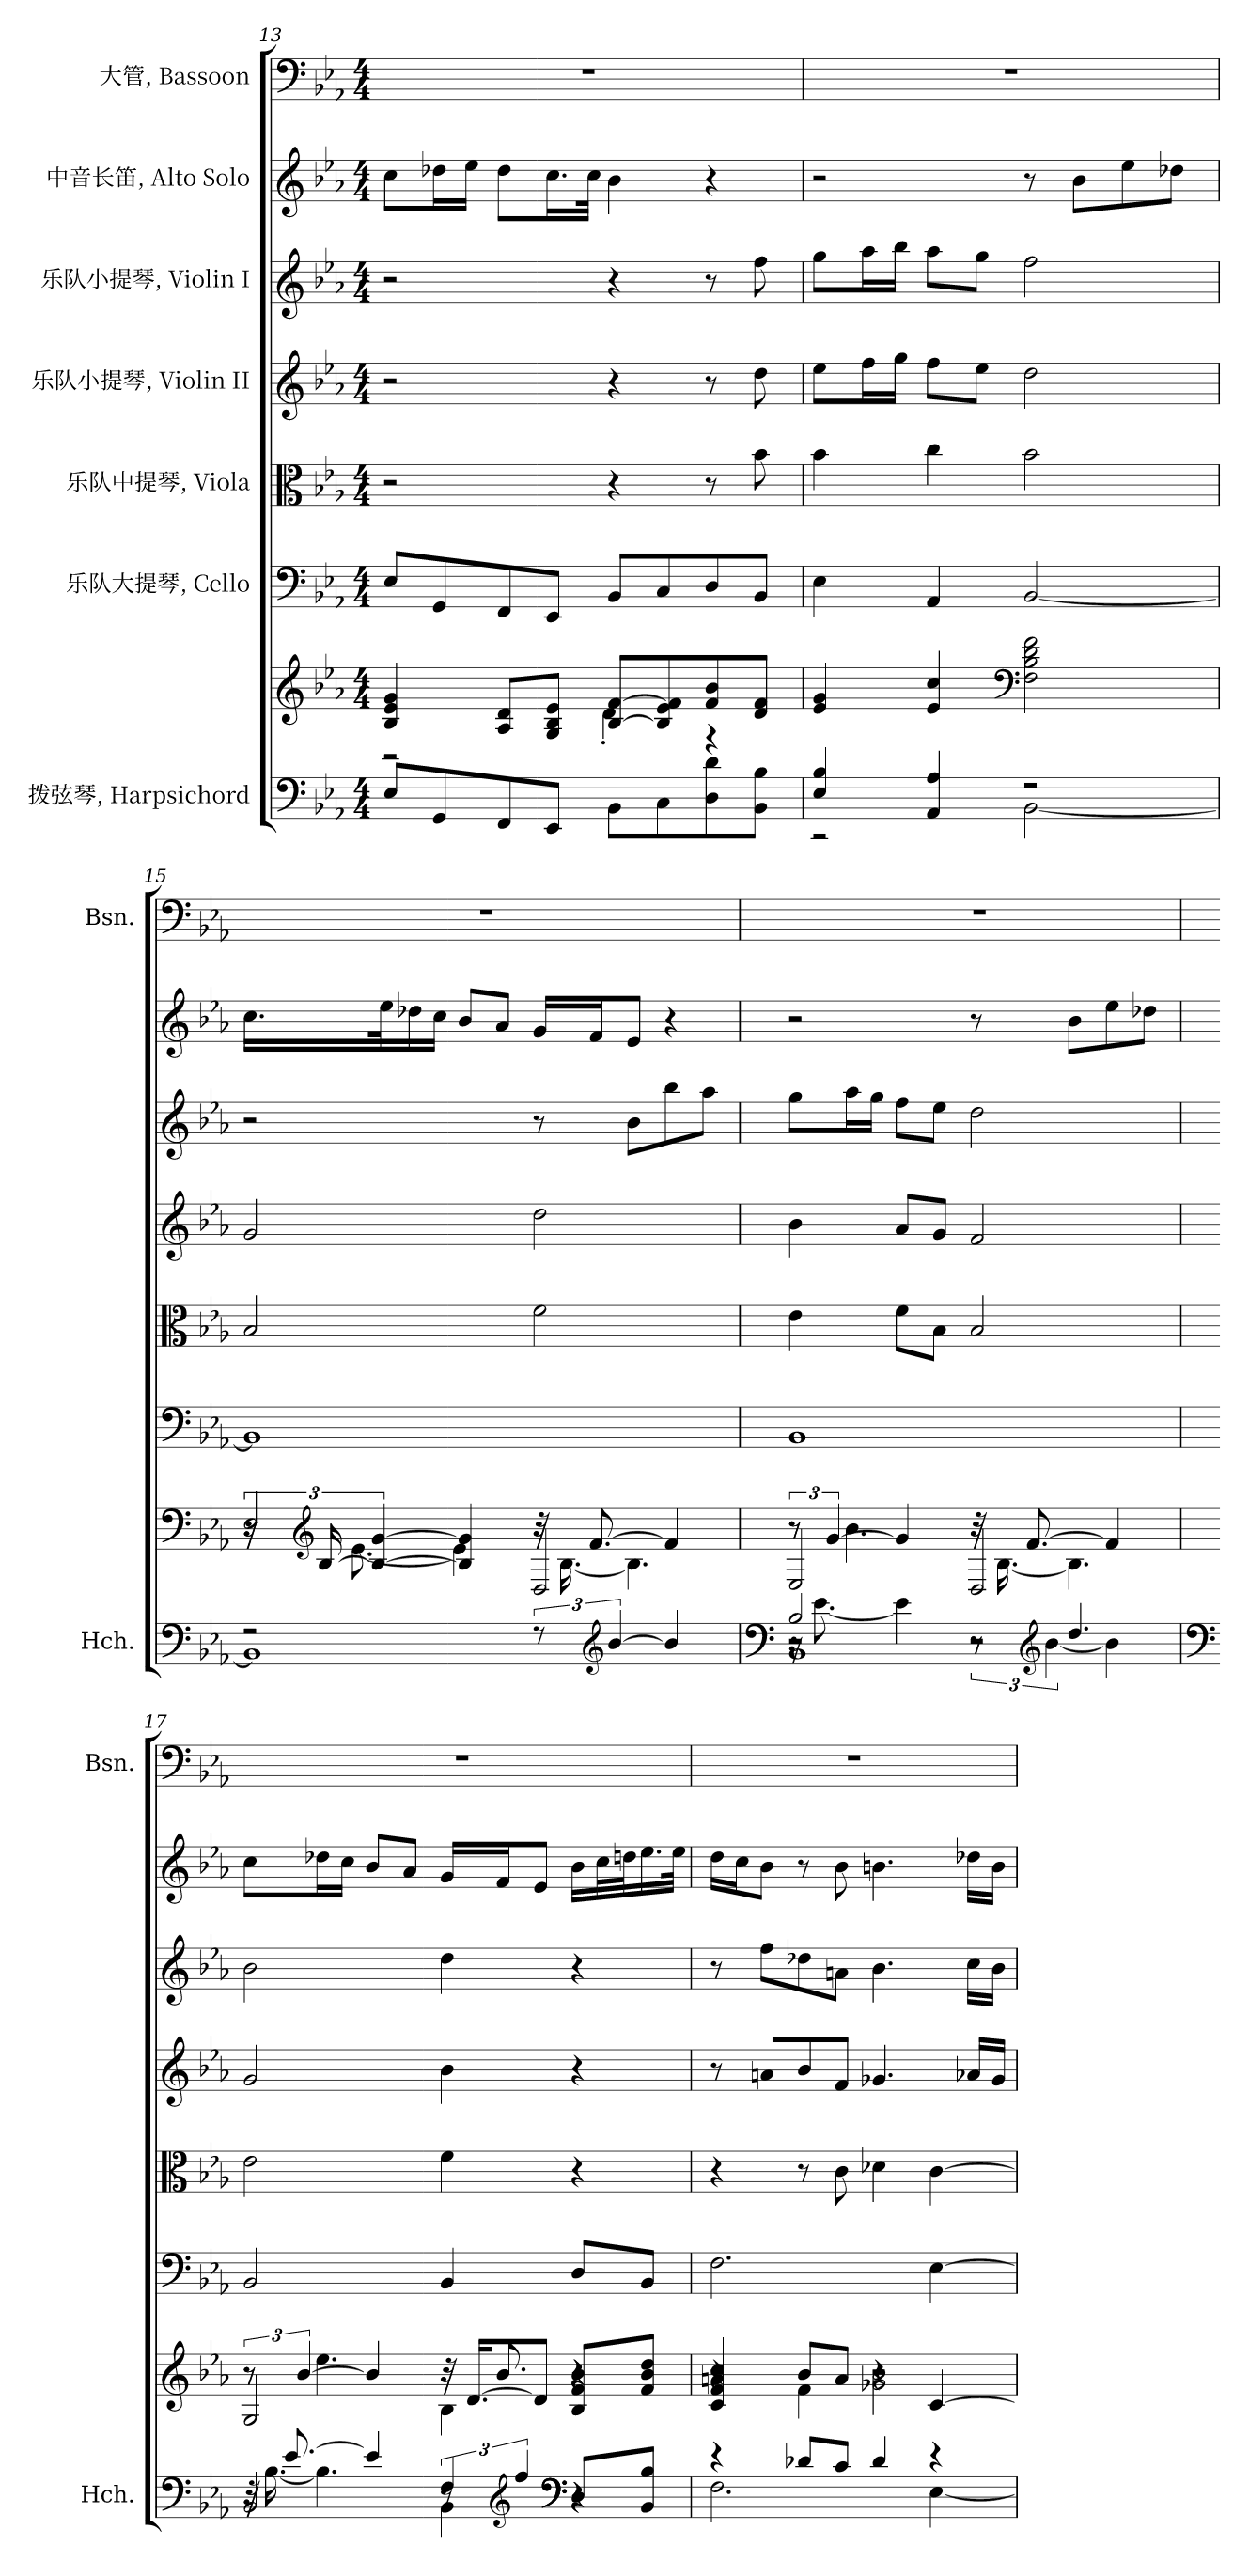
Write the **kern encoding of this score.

**kern	**kern	**kern	**kern	**kern	**kern	**kern	**kern
*part7	*part7	*part6	*part5	*part4	*part3	*part2	*part1
*staff8	*staff7	*staff6	*staff5	*staff4	*staff3	*staff2	*staff1
*I"拨弦琴, Harpsichord	*	*I"乐队大提琴, Cello	*I"乐队中提琴, Viola	*I"乐队小提琴, Violin II	*I"乐队小提琴, Violin I	*I"中音长笛, Alto Solo	*I"大管, Bassoon
*I'Hch.	*	*	*	*	*	*	*I'Bsn.
*clefF4	*clefG2	*clefF4	*clefC3	*clefG2	*clefG2	*clefG2	*clefF4
*	*	*	*	*	*	*ITrd3c5	*
*k[b-e-a-]	*k[b-e-a-]	*k[b-e-a-]	*k[b-e-a-]	*k[b-e-a-]	*k[b-e-a-]	*k[b-e-]	*k[b-e-a-]
*M4/4	*M4/4	*M4/4	*M4/4	*M4/4	*M4/4	*M4/4	*M4/4
=13	=13	=13	=13	=13	=13	=13	=13
*	*^	*	*	*	*	*	*
8E-/L	4B-/ 4e-/ 4g/	2r	8E-/L	2r	2r	2r	8g\L	1r
8GG/	.	.	8GG/	.	.	.	16a-X\L	.
.	.	.	.	.	.	.	16b-\JJ	.
8FF/	8A-/ 8d/L	.	8FF/	.	.	.	8a-\L	.
8EE-/J	8G/ 8B-/ 8e-/J	.	8EE-/J	.	.	.	16.g\L	.
.	.	.	.	.	.	.	32g\JJk	.
8BB-\L	[8B-/ [8f/L	4d'\	8BB-/L	4r	4r	4r	4f\	.
8C\	8B-/] 8e-/ 8f/]	.	8C/	.	.	.	.	.
8D\ 8d\	8f/ 8b-/	4r	8D/	8r	8r	8r	4r	.
8BB-\ 8B-\J	8d/ 8f/J	.	8BB-/J	8b-\	8dd\	8ff\	.	.
*	*v	*v	*	*	*	*	*	*
=14	=14	=14	=14	=14	=14	=14	=14
*^	*	*	*	*	*	*	*
4E-/ 4B-/	2r	4e-/ 4g/	4E-\	4b-\	8ee-\L	8gg\L	2r	1r
.	.	.	.	.	16ff\L	16aa-\L	.	.
.	.	.	.	.	16gg\JJ	16bb-\JJ	.	.
4AA-/ 4A-/	.	4e-/ 4cc/	4AA-/	4cc\	8ff\L	8aa-\L	.	.
.	.	.	.	.	8ee-\J	8gg\J	.	.
*	*	*clefF4	*	*	*	*	*	*
2r	[2BB-\	2F\ 2B-\ 2d\ 2f\	[2BB-/	2b-\	2dd\	2ff\	8r	.
.	.	.	.	.	.	.	8f\L	.
.	.	.	.	.	.	.	8b-\	.
.	.	.	.	.	.	.	8a-X\J	.
!!LO:PB:g=z
=15	=15	=15	=15	=15	=15	=15	=15	=15
*	*	*^	*	*	*	*	*	*
*	*	*	*^	*	*	*	*	*	*
2r	1BB-]	24r	16r	2E-/	1BB-]	2B-/	2g/	2r	16.g\LL	1r
*	*	*clefG2	*	*	*	*	*	*	*	*
.	.	[24B-/	.	.	.	.	.	.	.	.
.	.	.	[8.e-\	.	.	.	.	.	.	.
.	.	6B-/_ [6g/	.	.	.	.	.	.	.	.
.	.	.	.	.	.	.	.	.	32b-\K	.
.	.	.	.	.	.	.	.	.	16a-X\	.
.	.	.	.	.	.	.	.	.	16g\JJ	.
.	.	4B-/] 4g/]	4e-\]	.	.	.	.	.	8f/L	.
.	.	.	.	.	.	.	.	.	8e-/J	.
12r	.	16r	32r	2D/	.	2f\	2dd\	8r	16d/LL	.
.	.	.	[16.B-\	.	.	.	.	.	.	.
.	.	[8.f/	.	.	.	.	.	.	16c/J	.
*clefG2	*	*	*	*	*	*	*	*	*	*
[6b-/	.	.	.	.	.	.	.	.	.	.
.	.	.	4.B-\]	.	.	.	.	8b-\L	8B-/J	.
4b-/]	.	4f/]	.	.	.	.	.	8bb-\	4r	.
.	.	.	.	.	.	.	.	8aa-\J	.	.
*v	*v	*	*	*	*	*	*	*	*	*
=16	=16	=16	=16	=16	=16	=16	=16	=16	=16
*clefF4	*	*	*	*	*	*	*	*	*
*^	*	*	*	*	*	*	*	*	*
*	*^	*	*	*	*	*	*	*	*	*
*	*	*^	*	*	*	*	*	*	*	*	*
2r	16r	2B-/	1BB-	12r	8r	2E-/	1BB-	4e-\	4b-\	8gg\L	2r	1r
.	[8.e-\	.	.	.	.	.	.	.	.	.	.	.
.	.	.	.	[6g/	.	.	.	.	.	.	.	.
.	.	.	.	.	4.b-\	.	.	.	.	16aa-\L	.	.
.	.	.	.	.	.	.	.	.	.	16gg\JJ	.	.
.	4e-\]	.	.	4g/]	.	.	.	8f\L	8a-/L	8ff\L	.	.
.	.	.	.	.	.	.	.	8B-\J	8g/J	8ee-\J	.	.
8r	12r	2r	.	16r	32r	2D/	.	2B-/	2f/	2dd\	8r	.
.	.	.	.	.	[16.B-\	.	.	.	.	.	.	.
.	.	.	.	[8.f/	.	.	.	.	.	.	.	.
*clefG2	*	*	*	*	*	*	*	*	*	*	*	*
.	[6b-\	.	.	.	.	.	.	.	.	.	.	.
4.dd/	.	.	.	.	4.B-\]	.	.	.	.	.	8f\L	.
.	4b-\]	.	.	4f/]	.	.	.	.	.	.	8b-\	.
.	.	.	.	.	.	.	.	.	.	.	8a-X\J	.
*v	*v	*v	*v	*	*	*	*	*	*	*	*	*
!!LO:PB:g=z
=17	=17	=17	=17	=17	=17	=17	=17	=17	=17
*clefF4	*	*	*	*	*	*	*	*	*
*^	*	*	*	*	*	*	*	*	*
*	*^	*	*	*	*	*	*	*	*	*
16r	32r	2BB-/	12r	8r	2G/	2BB-/	2e-\	2g/	2b-\	8g\L	1r
.	[16.B-\	.	.	.	.	.	.	.	.	.	.
[8.e-/	.	.	.	.	.	.	.	.	.	.	.
.	.	.	[6b-/	.	.	.	.	.	.	.	.
.	4.B-\]	.	.	4.ee-\	.	.	.	.	.	16a-X\L	.
.	.	.	.	.	.	.	.	.	.	16g\JJ	.
4e-/]	.	.	4b-/]	.	.	.	.	.	.	8f/L	.
.	.	.	.	.	.	.	.	.	.	8e-/J	.
12r	4BB-\	4F/	16r	4B-\	32r	4BB-/	4f\	4b-\	4dd\	16d/LL	.
.	.	.	.	.	[16.d/KL	.	.	.	.	.	.
.	.	.	8.b-/	.	.	.	.	.	.	16c/J	.
*clefG2	*	*	*	*	*	*	*	*	*	*	*
6ff/	.	.	.	.	.	.	.	.	.	.	.
.	.	.	.	.	8d/J]	.	.	.	.	8B-/J	.
*clefF4	*	*	*	*	*	*	*	*	*	*	*
8D/L	4r	4r	8B-/ 8f/ 8b-/L	4r	4r	8D/L	4r	4r	4r	16f\LL	.
.	.	.	.	.	.	.	.	.	.	32g\L	.
.	.	.	.	.	.	.	.	.	.	32an\J	.
8BB-/ 8B-/J	.	.	8f/ 8b-/ 8dd/J	.	.	8BB-/J	.	.	.	16.b-\	.
.	.	.	.	.	.	.	.	.	.	32b-\JJk	.
*	*v	*v	*	*	*	*	*	*	*	*	*
=18	=18	=18	=18	=18	=18	=18	=18	=18	=18	=18
4r	2.F\	4c/ 4f/ 4an/ 4cc/	4r	2r	2.F\	4r	8r	8r	16a\LL	1r
.	.	.	.	.	.	.	.	.	16g\J	.
.	.	.	.	.	.	.	8an/L	8ff\L	8f\J	.
8d-X/L	.	8b-/L	4f\	.	.	8r	8b-/	8dd-X\	8r	.
8c/J	.	8a/J	.	.	.	8c\	8f/J	8an\J	8f\	.
4d-/	.	2r	2g-X\ 2b-\	4r	.	4d-X\	4.g-X/	4.b-\	4.f#X\	.
4r	[4E-\	.	.	[4c/	[4E-\	[4c\	.	.	.	.
.	.	.	.	.	.	.	16a-X/LL	16cc\LL	16a-X\LL	.
.	.	.	.	.	.	.	16g-/JJ	16b-\JJ	16f#\JJ	.
*v	*v	*	*	*	*	*	*	*	*	*
*	*v	*v	*v	*	*	*	*	*	*
=	=	=	=	=	=	=	=
*-	*-	*-	*-	*-	*-	*-	*-
